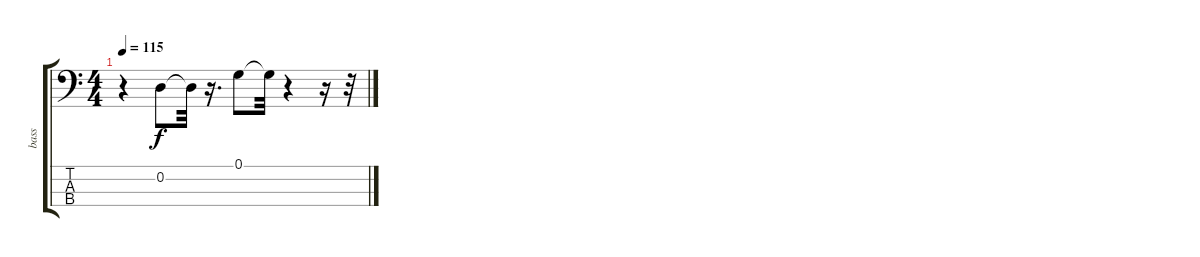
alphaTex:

\track ("bass" "bass") {instrument acousticbass}
\staff {score tabs}
\tuning (G2 D2 A1 E1) {hide}
\ts (4 4)
\tempo 115
\clef f4
\ks c
r.4{dy f} 0.2.8 0.2{t}.32 r.16{d} 0.1.8 0.1{t}.32 r.4 r.16 r.32
